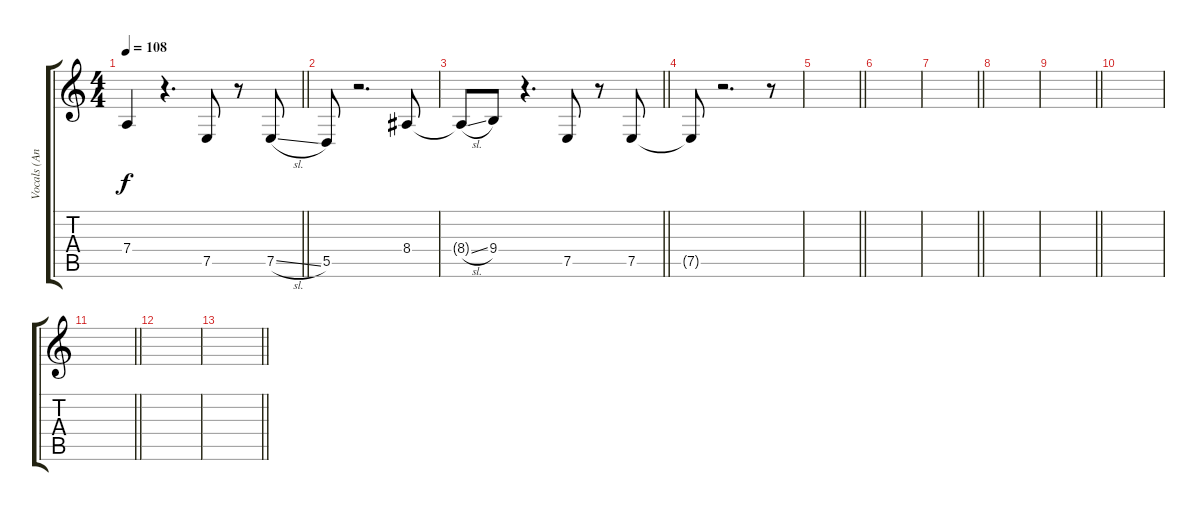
\track ("Vocals (Anthony Kiedis)" "Vocals (An") {instrument oboe}
\staff {score tabs}
\tuning (E4 B3 G3 D3 A2 E2) {hide}
\ts (4 4)
\tempo 108
\clef g2
\barLineRight lightlight
\ks c
7.4.4{dy f} r.4{d} 7.5.8 r.8 7.5{sl}.8 |
5.5.8 r.2{d} 8.4.8 |
\barLineRight lightlight
8.4{sl t}.8 9.4.8 r.4{d} 7.5.8 r.8 7.5.8 |
7.5{t}.8 r.2{d} r.8 |
\barLineRight lightlight
|
|
\barLineRight lightlight
|
|
\barLineRight lightlight
|
|
\barLineRight lightlight
|
|
\barLineRight lightlight
